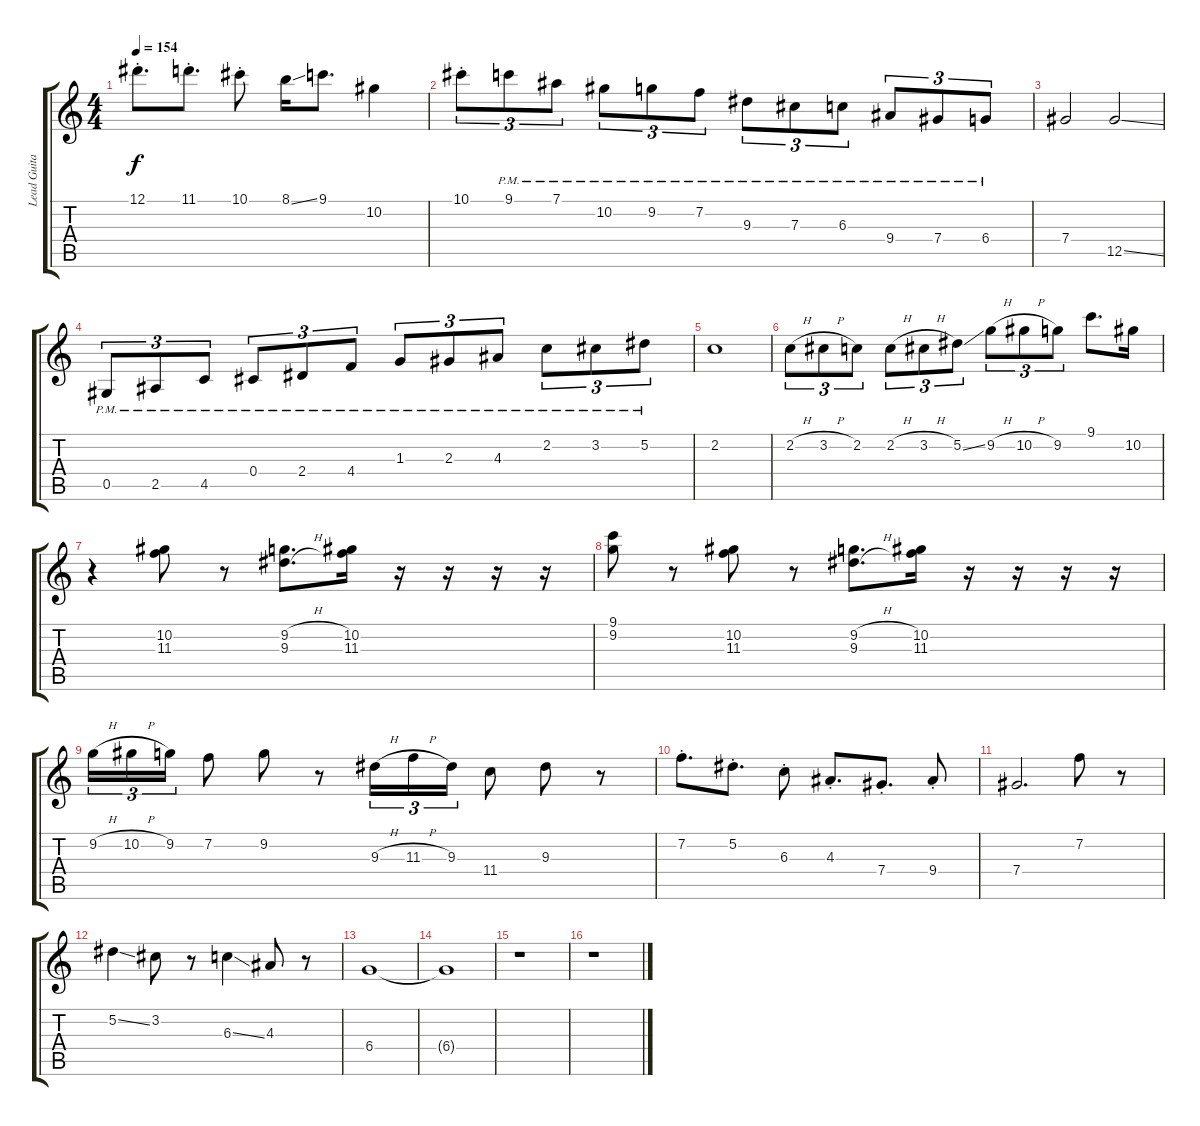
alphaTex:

\track ("Lead Guitar" "Lead Guita") {instrument electricguitarjazz}
\staff {score tabs}
\tuning (Eb4 Bb3 Gb3 Db3 Ab2 Db2) {hide}
\ts (4 4)
\tempo 154
\clef g2
\ks c
12.1{st}.8{d dy f} 11.1{st}.8{d} 10.1{st}.8 8.1{ss}.16 9.1.8{d} 10.2.4 |
10.1{st}.8{tu (3 2)} 9.1{pm}.8{tu (3 2)} 7.1{pm}.8{tu (3 2)} 10.2{pm}.8{tu (3 2)} 9.2{pm}.8{tu (3 2)} 7.2{pm}.8{tu (3 2)} 9.3{pm}.8{tu (3 2)} 7.3{pm}.8{tu (3 2)} 6.3{pm}.8{tu (3 2)} 9.4{pm}.8{tu (3 2)} 7.4{pm}.8{tu (3 2)} 6.4{pm}.8{tu (3 2)} |
7.4.2 12.5{ss}.2 |
0.5{pm}.8{tu (3 2)} 2.5{pm}.8{tu (3 2)} 4.5{pm}.8{tu (3 2)} 0.4{pm}.8{tu (3 2)} 2.4{pm}.8{tu (3 2)} 4.4{pm}.8{tu (3 2)} 1.3{pm}.8{tu (3 2)} 2.3{pm}.8{tu (3 2)} 4.3{pm}.8{tu (3 2)} 2.2{pm}.8{tu (3 2)} 3.2{pm}.8{tu (3 2)} 5.2{pm}.8{tu (3 2)} |
2.2.1 |
2.2{h}.8{tu (3 2)} 3.2{h}.8{tu (3 2)} 2.2.8{tu (3 2)} 2.2{h}.8{tu (3 2)} 3.2{h}.8{tu (3 2)} 5.2{ss}.8{tu (3 2)} 9.2{h}.8{tu (3 2)} 10.2{h}.8{tu (3 2)} 9.2.8{tu (3 2)} 9.1.8{d} 10.2.16 |
r.4 (10.2 11.3).8 r.8 (9.2{h} 9.3{h}).8{d} (10.2 11.3).16 r.16 r.16 r.16 r.16 |
(9.1 9.2).8 r.8 (10.2 11.3).8 r.8 (9.2{h} 9.3{h}).8{d} (10.2 11.3).16 r.16 r.16 r.16 r.16 |
9.2{h}.16{tu (3 2)} 10.2{h}.16{tu (3 2)} 9.2.16{tu (3 2)} 7.2.8 9.2.8 r.8 9.3{h}.16{tu (3 2)} 11.3{h}.16{tu (3 2)} 9.3.16{tu (3 2)} 11.4.8 9.3.8 r.8 |
7.2{st}.8{d} 5.2{st}.8{d} 6.3{st}.8 4.3{st}.8{d} 7.4{st}.8{d} 9.4{st}.8 |
7.4.2{d} 7.2.8 r.8 |
5.2{ss}.4 3.2.8 r.8 6.3{ss}.4 4.3.8 r.8 |
6.4.1 |
6.4{t}.1 |
r.1 |
r.1
